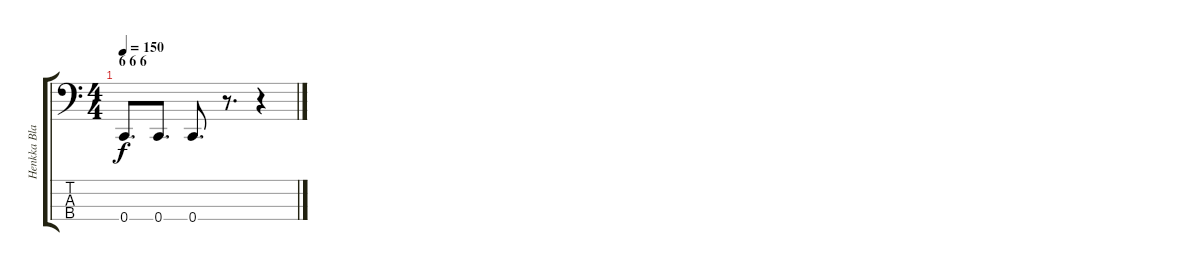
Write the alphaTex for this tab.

\track ("Henkka Blacksmith" "Henkka Bla") {instrument electricbasspick}
\staff {score tabs}
\tuning (F2 C2 G1 C1) {hide}
\ts (4 4)
\section ("" "6 6 6")
\tempo 150
\clef f4
\ks c
0.4.8{d dy f} 0.4.8{d} 0.4.8{d} r.8{d} r.4
